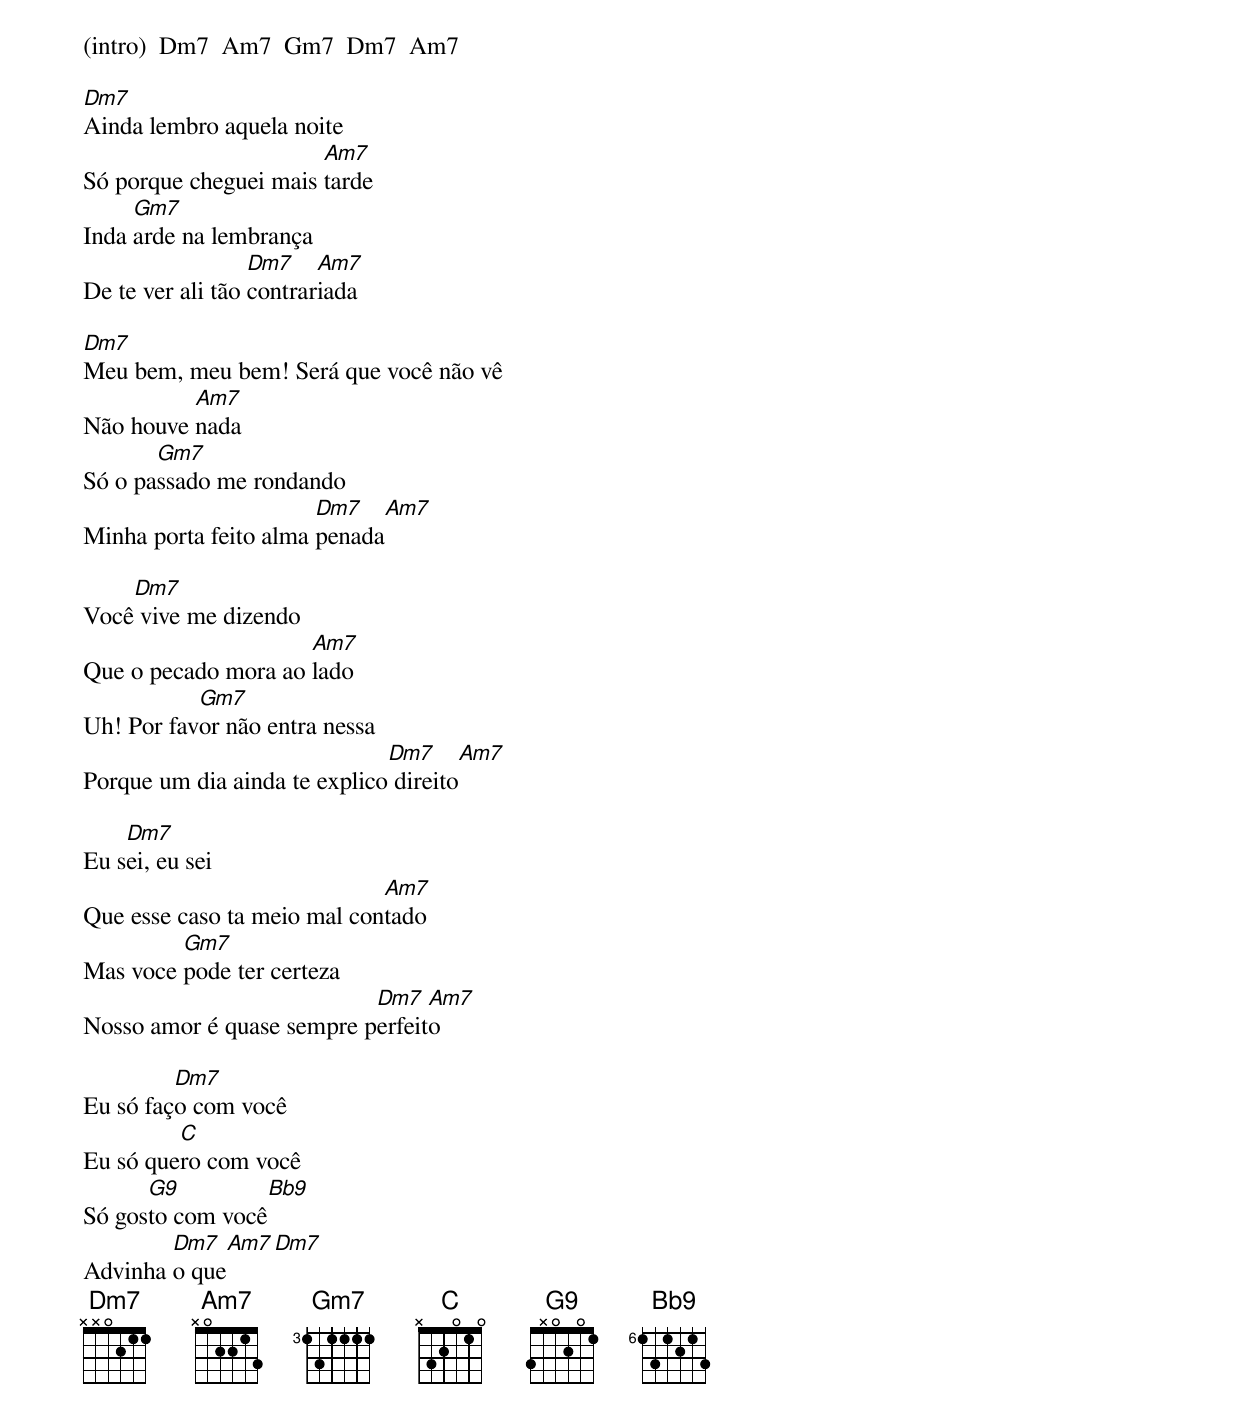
(intro)  Dm7  Am7  Gm7  Dm7  Am7

Dm7
Ainda lembro aquela noite
                       Am7
Só porque cheguei mais tarde
     Gm7
Inda arde na lembrança
                  Dm7    Am7
De te ver ali tão contrariada

Dm7
Meu bem, meu bem! Será que você não vê
          Am7
Não houve nada
       Gm7
Só o passado me rondando
                       Dm7   Am7
Minha porta feito alma penada

    Dm7
Você vive me dizendo
                     Am7
Que o pecado mora ao lado
           Gm7
Uh! Por favor não entra nessa
                              Dm7                   Am7
Porque um dia ainda te explico direito

    Dm7
Eu sei, eu sei
                             Am7
Que esse caso ta meio mal contado
         Gm7
Mas voce pode ter certeza
                           Dm7   Am7
Nosso amor é quase sempre perfeito

         Dm7
Eu só faço com você
         C
Eu só quero com você
      G9                  Bb9
Só gosto com você
        Dm7       Am7  Dm7
Advinha o que
